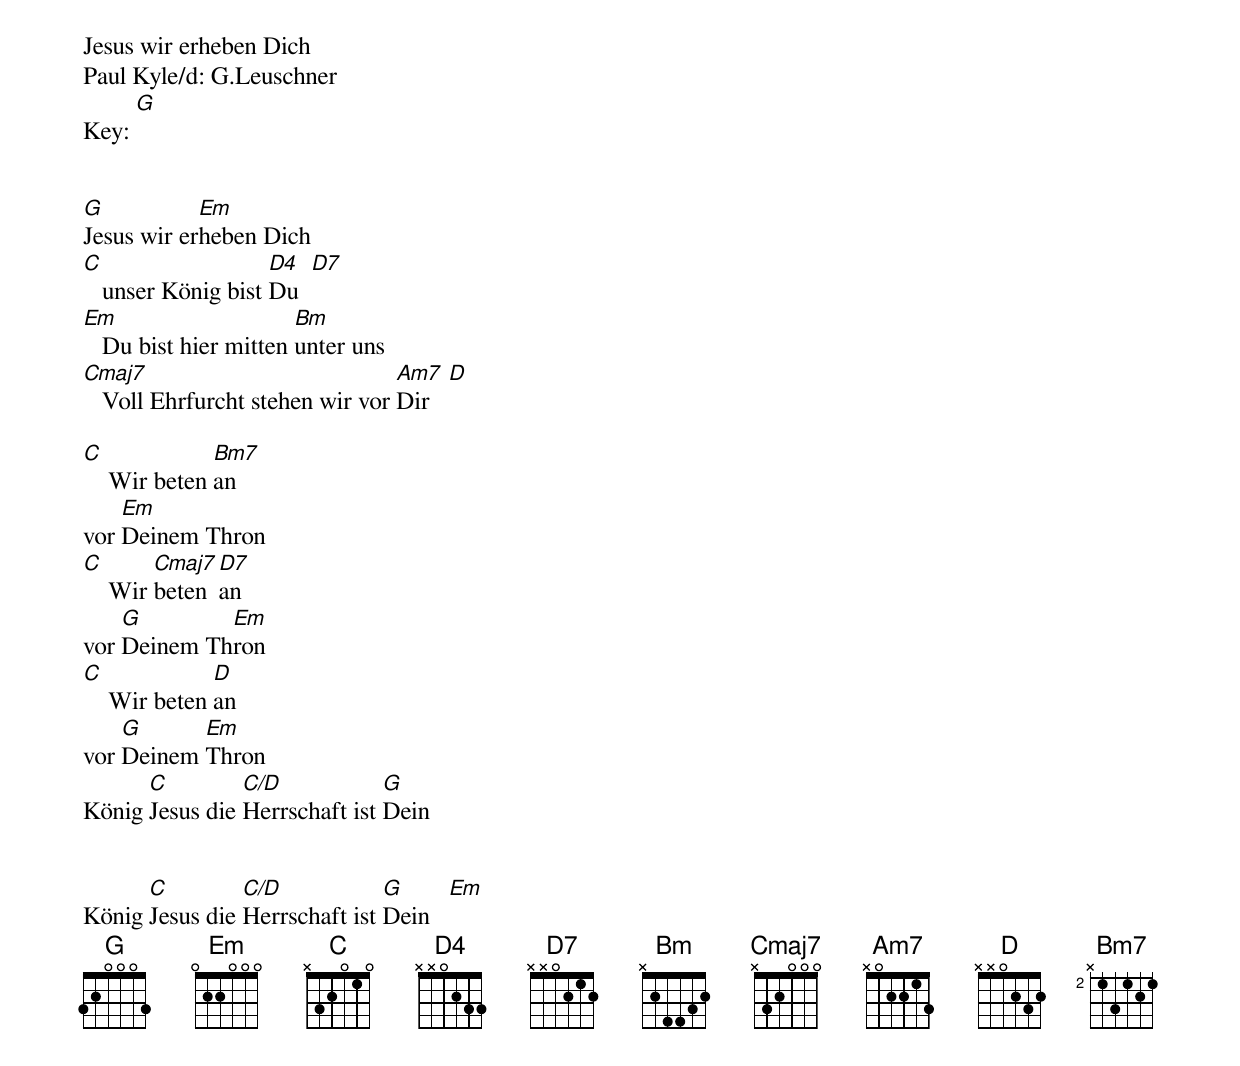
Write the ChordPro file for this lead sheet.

Jesus wir erheben Dich
Paul Kyle/d: G.Leuschner
Key: [G]


[G]Jesus wir er[Em]heben Dich
[C]   unser König bist [D4]Du  [D7]
[Em]   Du bist hier mitten [Bm]unter uns
[Cmaj7]   Voll Ehrfurcht stehen wir vor [Am7]Dir   [D]

[C]    Wir beten [Bm7]an
vor [Em]Deinem Thron
[C]    Wir [Cmaj7]beten [D7]an
vor [G]Deinem Th[Em]ron
[C]    Wir beten [D]an
vor [G]Deinem [Em]Thron
König [C]Jesus die [C/D]Herrschaft ist [G]Dein


König [C]Jesus die [C/D]Herrschaft ist [G]Dein   [Em]
